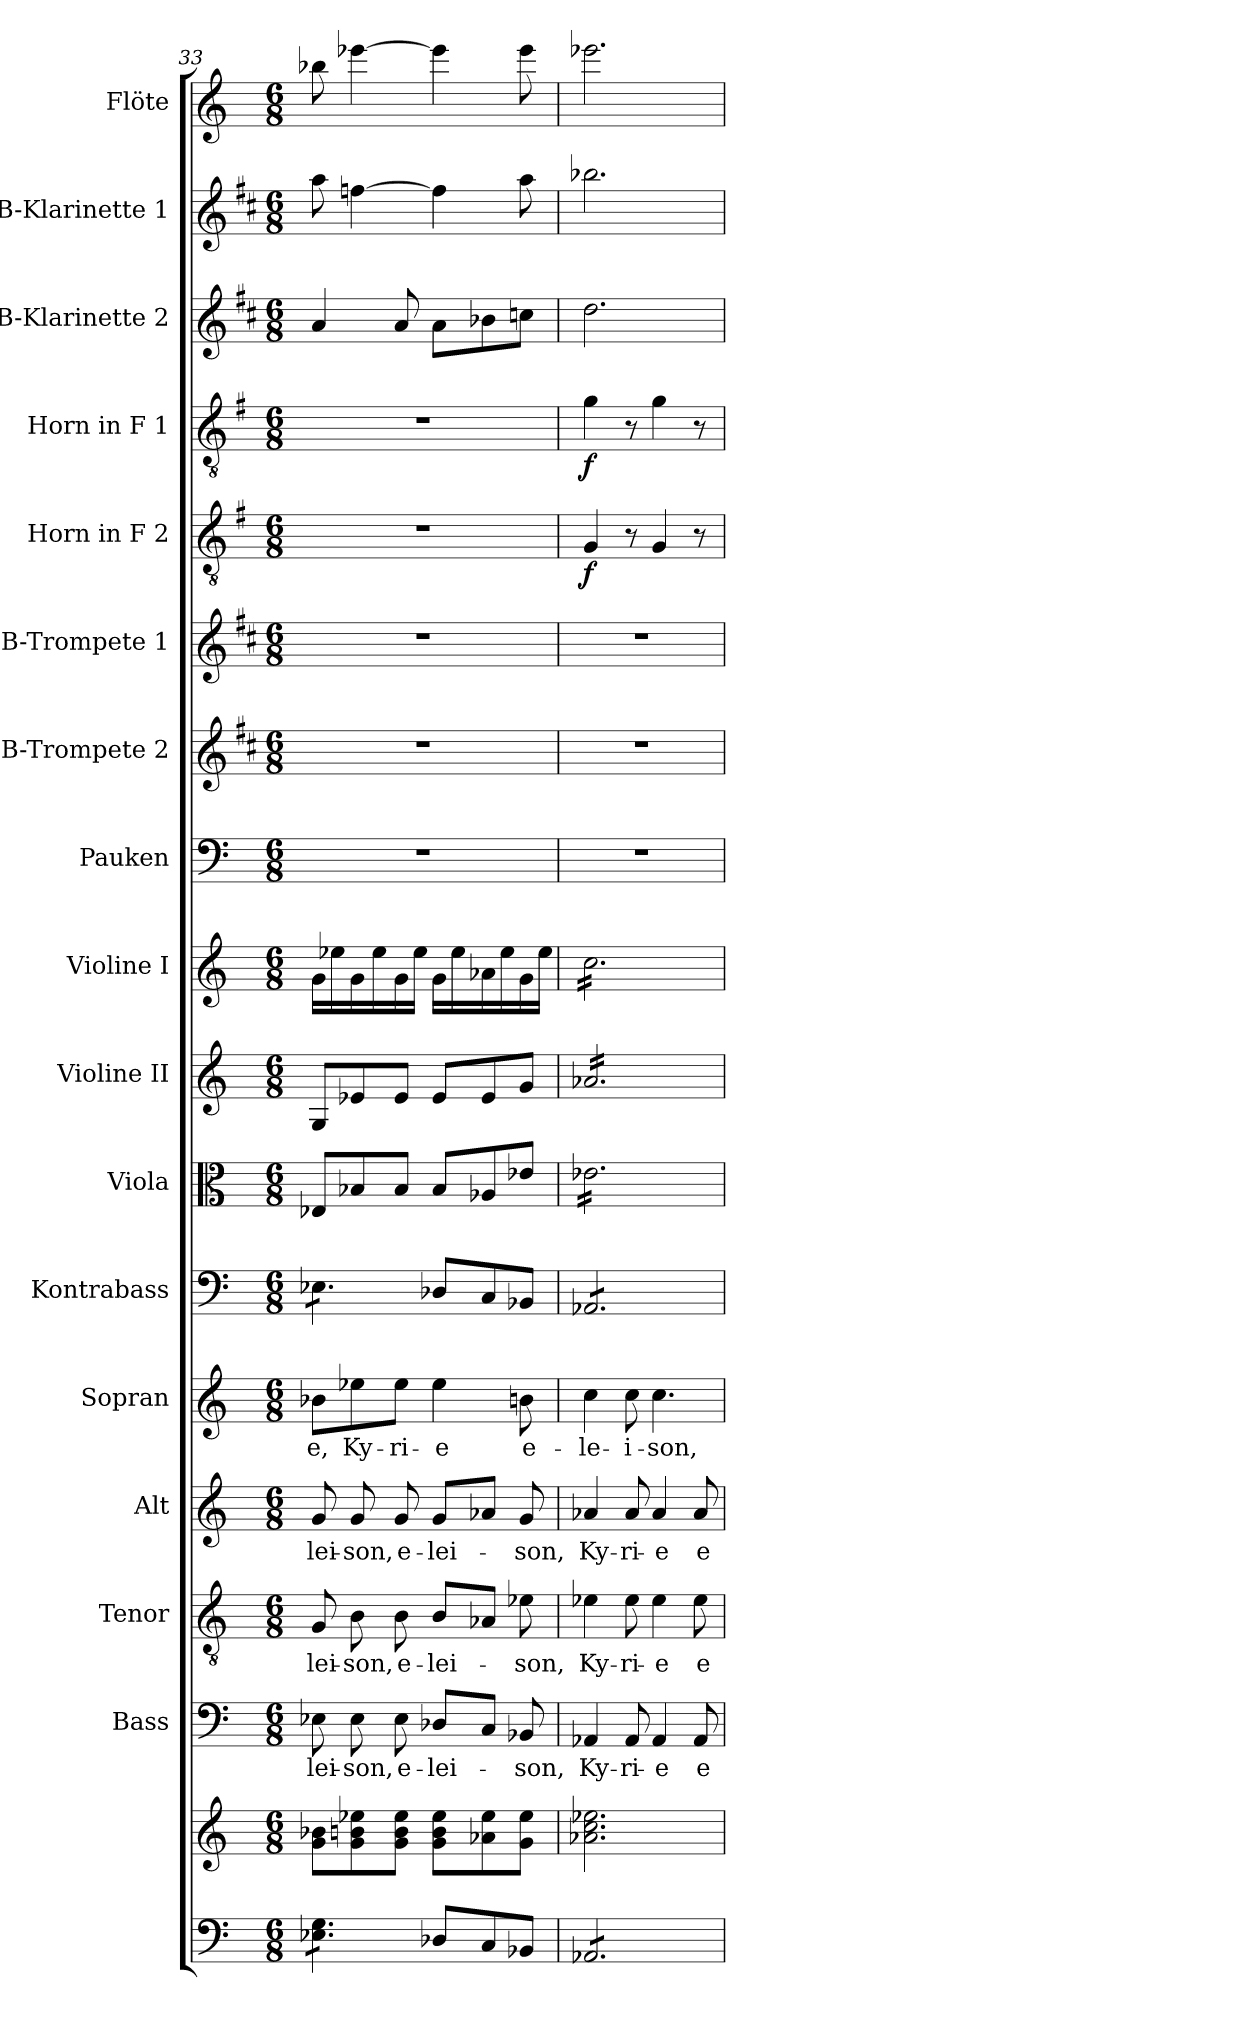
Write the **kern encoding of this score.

**kern	**kern	**kern	**text	**kern	**text	**kern	**text	**kern	**text	**kern	**kern	**kern	**kern	**kern	**kern	**kern	**kern	**dynam	**kern	**dynam	**kern	**kern	**kern
*part17	*part17	*part16	*part16	*part15	*part15	*part14	*part14	*part13	*part13	*part12	*part11	*part10	*part9	*part8	*part7	*part6	*part5	*part5	*part4	*part4	*part3	*part2	*part1
*staff18	*staff17	*staff16	*staff16	*staff15	*staff15	*staff14	*staff14	*staff13	*staff13	*staff12	*staff11	*staff10	*staff9	*staff8	*staff7	*staff6	*staff5	*staff5	*staff4	*staff4	*staff3	*staff2	*staff1
*	*	*I"Bass	*	*I"Tenor	*	*I"Alt	*	*I"Sopran	*	*I"Kontrabass	*I"Viola	*I"Violine II	*I"Violine I	*I"Pauken	*I"B-Trompete 2	*I"B-Trompete 1	*I"Horn in F 2	*	*I"Horn in F 1	*	*I"B-Klarinette 2	*I"B-Klarinette 1	*I"Flöte
*	*	*I'B.	*	*I'T.	*	*I'A.	*	*I'S.	*	*I'Kb.	*I'Vla.	*I'Vl. II	*I'Vl. I	*I'Pk.	*I'B Trp. 2	*I'B Trp. 1	*	*	*	*	*I'B Kl. 2	*I'B Kl. 1	*I'Fl.
*clefF4	*clefG2	*clefF4	*	*clefGv2	*	*clefG2	*	*clefG2	*	*clefF4	*clefC3	*clefG2	*clefG2	*clefF4	*clefG2	*clefG2	*clefGv2	*	*clefGv2	*	*clefG2	*clefG2	*clefG2
*	*	*	*	*	*	*	*	*	*	*ITrd7c12	*	*	*	*	*ITrd1c2	*ITrd1c2	*ITrd4c7	*	*ITrd4c7	*	*ITrd1c2	*ITrd1c2	*
*k[]	*k[]	*k[]	*	*k[]	*	*k[]	*	*k[]	*	*k[]	*k[]	*k[]	*k[]	*k[]	*k[]	*k[]	*k[]	*	*k[]	*	*k[]	*k[]	*k[]
*C:	*C:	*C:	*	*C:	*	*C:	*	*C:	*	*C:	*C:	*C:	*C:	*C:	*C:	*C:	*C:	*	*C:	*	*C:	*C:	*C:
*M6/8	*M6/8	*M6/8	*	*M6/8	*	*M6/8	*	*M6/8	*	*M6/8	*M6/8	*M6/8	*M6/8	*M6/8	*M6/8	*M6/8	*M6/8	*	*M6/8	*	*M6/8	*M6/8	*M6/8
=33	=33	=33	=33	=33	=33	=33	=33	=33	=33	=33	=33	=33	=33	=33	=33	=33	=33	=33	=33	=33	=33	=33	=33
!	!	!	!LO:LY:b	!	!LO:LY:b	!	!LO:LY:b	!	!LO:LY:b	!	!	!	!	!	!	!	!	!	!	!	!	!	!
*tremolo	*	*	*	*	*	*	*	*	*	*	*	*	*	*	*	*	*	*	*	*	*	*	*
*	*	*	*	*	*	*	*	*	*	*tremolo	*	*	*	*	*	*	*	*	*	*	*	*	*
8E-X\ 8G\L	8g\ 8b-X\L	8E-X\	-lei-	8G/	-lei-	8g/	-lei-	8b-X\L	-e,	8EE-X\L	8E-X/L	8G/L	16g\LL	2.r	2.r	2.r	2.r	.	2.r	.	4g/	8gg\	8bb-X\
.	.	.	.	.	.	.	.	.	.	.	.	.	16ee-X\	.	.	.	.	.	.	.	.	.	.
!	!	!	!LO:LY:b	!	!LO:LY:b	!	!LO:LY:b	!	!LO:LY:b	!	!	!	!	!	!	!	!	!	!	!	!	!	!
8E-X\ 8G\	8g\ 8bn\ 8ee-X\	8E-\	-son,	8B\	-son,	8g/	-son,	8ee-X\	Ky-	8EE-X\	8B-X/	8e-X/	16g\	.	.	.	.	.	.	.	.	[4ee-X\	[4eee-X\
.	.	.	.	.	.	.	.	.	.	.	.	.	16ee-\	.	.	.	.	.	.	.	.	.	.
!	!	!	!LO:LY:b	!	!LO:LY:b	!	!LO:LY:b	!	!LO:LY:b	!	!	!	!	!	!	!	!	!	!	!	!	!	!
8E-X\ 8G\J	8g\ 8b\ 8ee-\J	8E-\	e-	8B\	e-	8g/	e-	8ee-\J	-ri-	8EE-X\J	8B-/J	8e-/J	16g\	.	.	.	.	.	.	.	8g/	.	.
*	*	*	*	*	*	*	*	*	*	*Xtremolo	*	*	*	*	*	*	*	*	*	*	*	*	*
*Xtremolo	*	*	*	*	*	*	*	*	*	*	*	*	*	*	*	*	*	*	*	*	*	*	*
.	.	.	.	.	.	.	.	.	.	.	.	.	16ee-\JJ	.	.	.	.	.	.	.	.	.	.
!	!	!	!LO:LY:b	!	!LO:LY:b	!	!LO:LY:b	!	!LO:LY:b	!	!	!	!	!	!	!	!	!	!	!	!	!	!
8D-X/L	8g\ 8b\ 8ee-\L	8D-X/L	-lei-	8B/L	-lei-	8g/L	-lei-	4ee-\	-e	8DD-X/L	8B-/L	8e-/L	16g\LL	.	.	.	.	.	.	.	8g\L	4ee-\]	4eee-\]
.	.	.	.	.	.	.	.	.	.	.	.	.	16ee-\	.	.	.	.	.	.	.	.	.	.
8C/	8a-X\ 8ee-\	8C/J	.	8A-X/J	.	8a-X/J	.	.	.	8CC/	8A-X/	8e-/	16a-X\	.	.	.	.	.	.	.	8a-X\	.	.
.	.	.	.	.	.	.	.	.	.	.	.	.	16ee-\	.	.	.	.	.	.	.	.	.	.
!	!	!	!LO:LY:b	!	!LO:LY:b	!	!LO:LY:b	!	!LO:LY:b	!	!	!	!	!	!	!	!	!	!	!	!	!	!
8BB-X/J	8g\ 8ee-\J	8BB-X/	-son,	8e-X\	-son,	8g/	-son,	8bn\	e-	8BBB-X/J	8e-X/J	8g/J	16g\	.	.	.	.	.	.	.	8b-X\J	8gg\	8eee-\
.	.	.	.	.	.	.	.	.	.	.	.	.	16ee-\JJ	.	.	.	.	.	.	.	.	.	.
=34	=34	=34	=34	=34	=34	=34	=34	=34	=34	=34	=34	=34	=34	=34	=34	=34	=34	=34	=34	=34	=34	=34	=34
!	!	!	!LO:LY:b	!	!LO:LY:b	!	!LO:LY:b	!	!LO:LY:b	!	!	!	!	!	!	!	!	!LO:DY:b	!	!LO:DY:b	!	!	!
*tremolo	*	*	*	*	*	*	*	*	*	*	*	*	*	*	*	*	*	*	*	*	*	*	*
*	*	*	*	*	*	*	*	*	*	*tremolo	*	*	*	*	*	*	*	*	*	*	*	*	*
*	*	*	*	*	*	*	*	*	*	*	*tremolo	*	*	*	*	*	*	*	*	*	*	*	*
*	*	*	*	*	*	*	*	*	*	*	*	*tremolo	*	*	*	*	*	*	*	*	*	*	*
*	*	*	*	*	*	*	*	*	*	*	*	*	*tremolo	*	*	*	*	*	*	*	*	*	*
8AA-X/L	2.a-X\ 2.cc\ 2.ee-X\	4AA-X/	Ky-	4e-X\	Ky-	4a-X/	Ky-	4cc\	-le-	8AAA-X/L	16e-X\LL	16a-X/LL	16cc\LL	2.r	2.r	2.r	4C/	f	4c\	f	2.cc\	2.aa-X\	2.eee-X\
.	.	.	.	.	.	.	.	.	.	.	16e-X\	16a-X/	16cc\	.	.	.	.	.	.	.	.	.	.
8AA-X/	.	.	.	.	.	.	.	.	.	8AAA-X/	16e-X\	16a-X/	16cc\	.	.	.	.	.	.	.	.	.	.
.	.	.	.	.	.	.	.	.	.	.	16e-X\	16a-X/	16cc\	.	.	.	.	.	.	.	.	.	.
!	!	!	!LO:LY:b	!	!LO:LY:b	!	!LO:LY:b	!	!LO:LY:b	!	!	!	!	!	!	!	!	!	!	!	!	!	!
8AA-X/	.	8AA-/	-ri-	8e-\	-ri-	8a-/	-ri-	8cc\	-i-	8AAA-X/	16e-X\	16a-X/	16cc\	.	.	.	8r	.	8r	.	.	.	.
.	.	.	.	.	.	.	.	.	.	.	16e-X\	16a-X/	16cc\	.	.	.	.	.	.	.	.	.	.
!	!	!	!LO:LY:b	!	!LO:LY:b	!	!LO:LY:b	!	!LO:LY:b	!	!	!	!	!	!	!	!	!	!	!	!	!	!
8AA-X/	.	4AA-/	-e	4e-\	-e	4a-/	-e	4.cc\	-son,	8AAA-X/	16e-X\	16a-X/	16cc\	.	.	.	4C/	.	4c\	.	.	.	.
.	.	.	.	.	.	.	.	.	.	.	16e-X\	16a-X/	16cc\	.	.	.	.	.	.	.	.	.	.
8AA-X/	.	.	.	.	.	.	.	.	.	8AAA-X/	16e-X\	16a-X/	16cc\	.	.	.	.	.	.	.	.	.	.
.	.	.	.	.	.	.	.	.	.	.	16e-X\	16a-X/	16cc\	.	.	.	.	.	.	.	.	.	.
!	!	!	!LO:LY:b	!	!LO:LY:b	!	!LO:LY:b	!	!	!	!	!	!	!	!	!	!	!	!	!	!	!	!
8AA-X/J	.	8AA-/	e-	8e-\	e-	8a-/	e-	.	.	8AAA-X/J	16e-X\	16a-X/	16cc\	.	.	.	8r	.	8r	.	.	.	.
*	*	*	*	*	*	*	*	*	*	*Xtremolo	*	*	*	*	*	*	*	*	*	*	*	*	*
*Xtremolo	*	*	*	*	*	*	*	*	*	*	*	*	*	*	*	*	*	*	*	*	*	*	*
.	.	.	.	.	.	.	.	.	.	.	16e-X\JJ	16a-X/JJ	16cc\JJ	.	.	.	.	.	.	.	.	.	.
*	*	*	*	*	*	*	*	*	*	*	*	*	*Xtremolo	*	*	*	*	*	*	*	*	*	*
*	*	*	*	*	*	*	*	*	*	*	*	*Xtremolo	*	*	*	*	*	*	*	*	*	*	*
*	*	*	*	*	*	*	*	*	*	*	*Xtremolo	*	*	*	*	*	*	*	*	*	*	*	*
=	=	=	=	=	=	=	=	=	=	=	=	=	=	=	=	=	=	=	=	=	=	=	=
*-	*-	*-	*-	*-	*-	*-	*-	*-	*-	*-	*-	*-	*-	*-	*-	*-	*-	*-	*-	*-	*-	*-	*-
